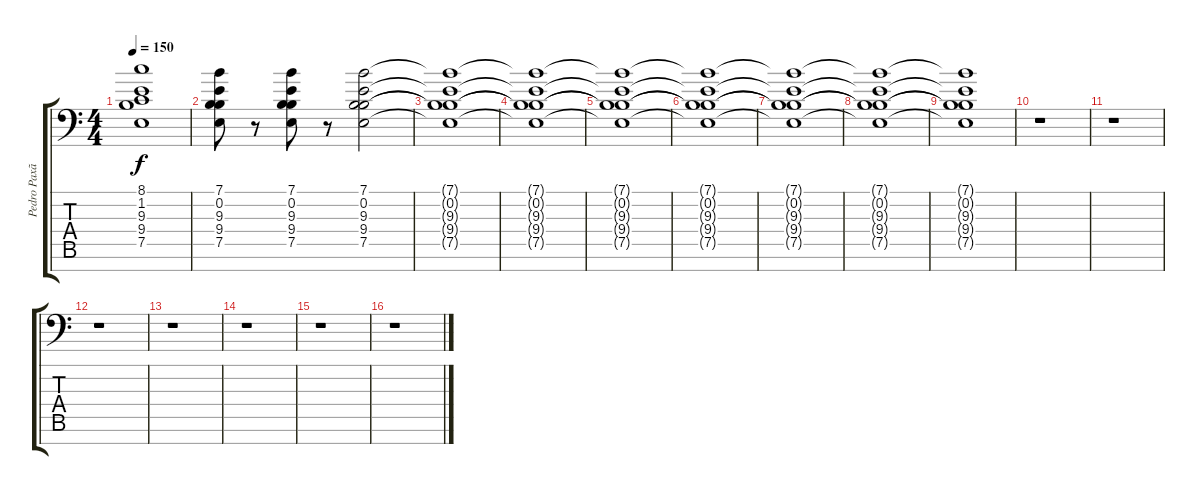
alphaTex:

\track ("Pedro Paxão (Keyboard 1)" "Pedro Paxã") {instrument pad2warm}
\staff {score tabs}
\tuning (E4 B3 G3 D3 A2 E2 E1) {hide}
\ts (4 4)
\tempo 150
\clef f4
\ks c
(8.1 1.2 9.3{t} 9.4{t} 7.5{t}).1{dy f} |
(7.1 0.2 9.3 9.4 7.5).8 r.8 (7.1 0.2 9.3 9.4 7.5).8 r.8 (7.1 0.2 9.3 9.4 7.5).2 |
(7.1{t} 0.2{t} 9.3{t} 9.4{t} 7.5{t}).1 |
(7.1{t} 0.2{t} 9.3{t} 9.4{t} 7.5{t}).1{volume 7} |
(7.1{t} 0.2{t} 9.3{t} 9.4{t} 7.5{t}).1 |
(7.1{t} 0.2{t} 9.3{t} 9.4{t} 7.5{t}).1{volume 0} |
(7.1{t} 0.2{t} 9.3{t} 9.4{t} 7.5{t}).1 |
(7.1{t} 0.2{t} 9.3{t} 9.4{t} 7.5{t}).1 |
(7.1{t} 0.2{t} 9.3{t} 9.4{t} 7.5{t}).1 |
r.1 |
r.1 |
r.1 |
r.1 |
r.1 |
r.1 |
r.1
